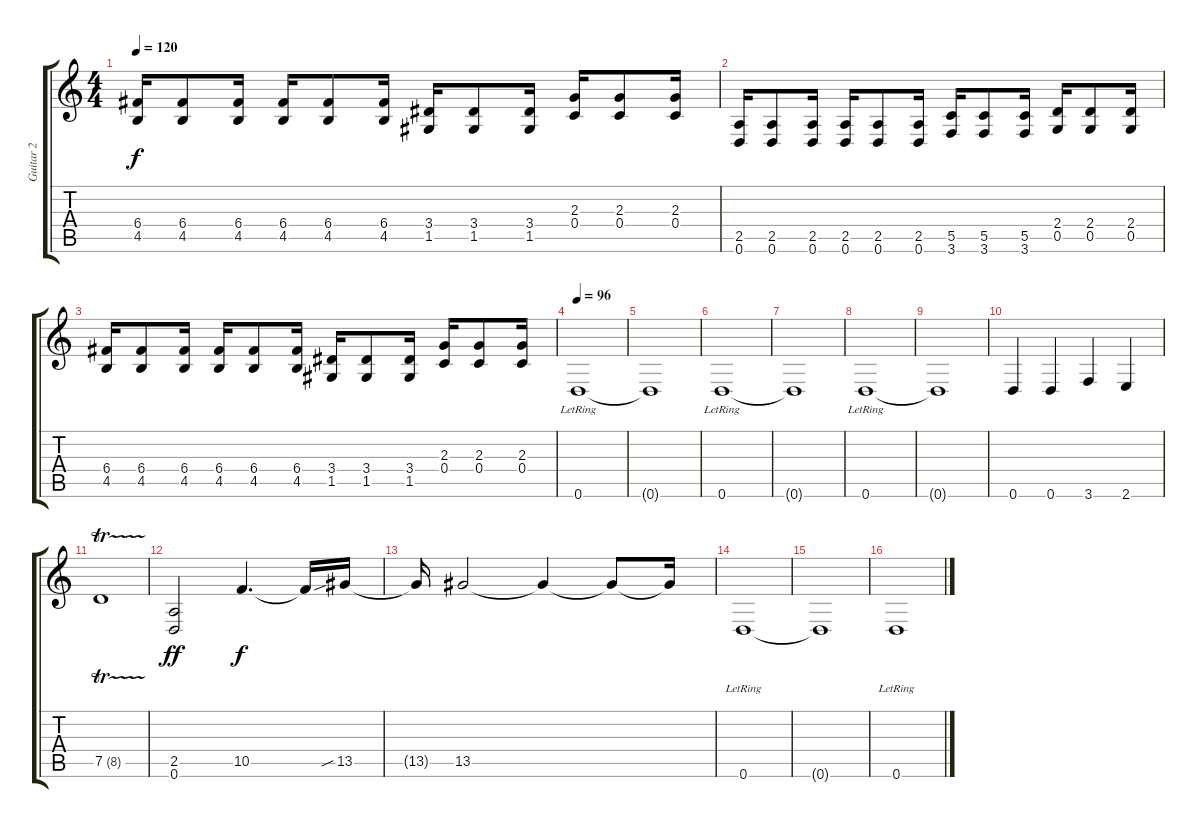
\track ("Guitar 2" "Guitar 2") {instrument distortionguitar}
\staff {score tabs}
\tuning (D4 A3 F3 C3 G2 D2) {hide}
\ts (4 4)
\tempo 120
\clef g2
\ks c
(6.4 4.5).16{dy f} (6.4 4.5).8 (6.4 4.5).16 (6.4 4.5).16 (6.4 4.5).8 (6.4 4.5).16 (3.4 1.5).16 (3.4 1.5).8 (3.4 1.5).16 (2.3 0.4).16 (2.3 0.4).8 (2.3 0.4).16 |
(2.5 0.6).16 (2.5 0.6).8 (2.5 0.6).16 (2.5 0.6).16 (2.5 0.6).8 (2.5 0.6).16 (5.5 3.6).16 (5.5 3.6).8 (5.5 3.6).16 (2.4 0.5).16 (2.4 0.5).8 (2.4 0.5).16 |
(6.4 4.5).16 (6.4 4.5).8 (6.4 4.5).16 (6.4 4.5).16 (6.4 4.5).8 (6.4 4.5).16 (3.4 1.5).16 (3.4 1.5).8 (3.4 1.5).16 (2.3 0.4).16 (2.3 0.4).8 (2.3 0.4).16 |
\tempo 96
0.6{lr}.1 |
0.6{t}.1 |
0.6{lr}.1 |
0.6{t}.1 |
0.6{lr}.1 |
0.6{t}.1 |
0.6.4 0.6.4 3.6.4 2.6.4 |
7.5{tr (8 32)}.1 |
(2.5 0.6).2{dy ff} 10.5.4{d dy f} 10.5{t}.16 13.5{sib}.16 |
13.5{t}.16 13.5.2 13.5{t}.4 13.5{t}.8 13.5{t}.16 |
0.6{lr}.1 |
0.6{t}.1 |
0.6{lr}.1
